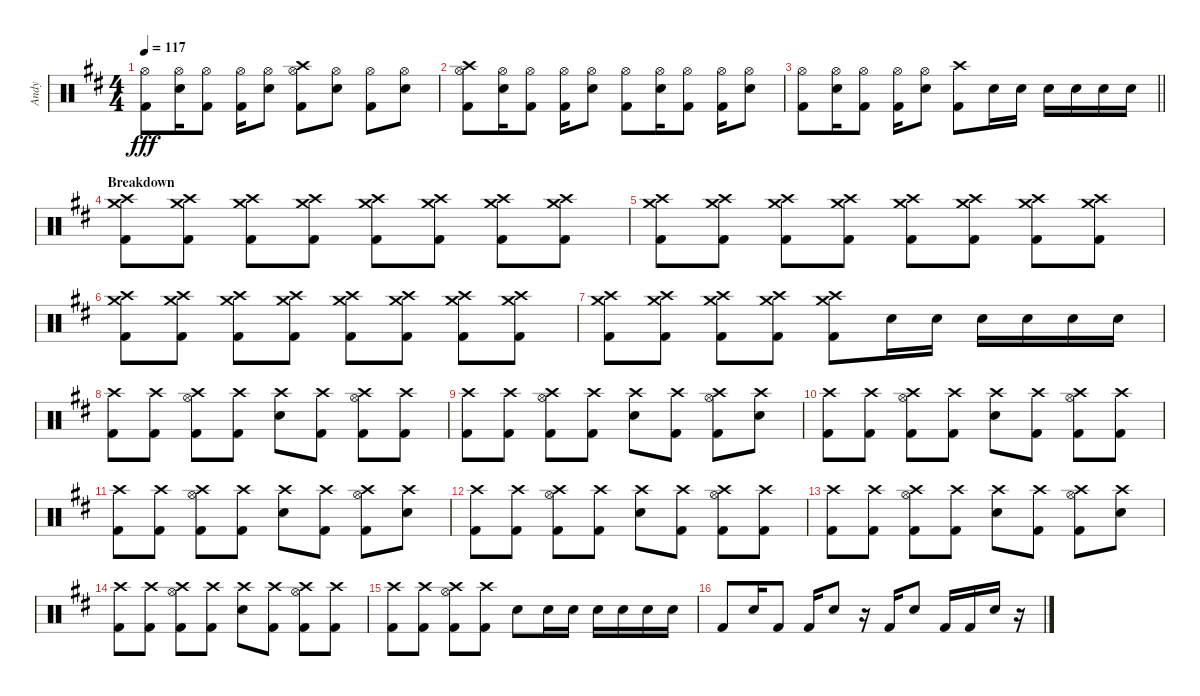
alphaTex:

\track ("Andy" "Andy") {instrument percussion}
\staff {score}
\articulation defaults
\ts (4 4)
\tempo 117
\clef neutral
\ks d
("Hi-Hat (open)" "Kick (hit) 2").8{dy fff} ("Hi-Hat (open)" "Electric Snare (hit)").16 ("Hi-Hat (open)" "Kick (hit) 2").8 ("Hi-Hat (open)" "Kick (hit) 2").16 ("Hi-Hat (open)" "Electric Snare (hit)").8 ("Crash high (hit)" "Hi-Hat (open)" "Kick (hit) 2").8 ("Hi-Hat (open)" "Electric Snare (hit)").8 ("Hi-Hat (open)" "Kick (hit) 2").8 ("Hi-Hat (open)" "Electric Snare (hit)").8 |
("Crash high (hit)" "Hi-Hat (open)" "Kick (hit) 2").8 ("Hi-Hat (open)" "Electric Snare (hit)").16 ("Hi-Hat (open)" "Kick (hit) 2").8 ("Hi-Hat (open)" "Kick (hit) 2").16 ("Hi-Hat (open)" "Electric Snare (hit)").8 ("Hi-Hat (open)" "Kick (hit) 2").8 ("Hi-Hat (open)" "Electric Snare (hit)").16 ("Hi-Hat (open)" "Kick (hit) 2").8 ("Hi-Hat (open)" "Kick (hit) 2").16 ("Hi-Hat (open)" "Electric Snare (hit)").8 |
\barLineRight lightlight
("Hi-Hat (open)" "Kick (hit) 2").8 ("Hi-Hat (open)" "Electric Snare (hit)").16 ("Hi-Hat (open)" "Kick (hit) 2").8 ("Hi-Hat (open)" "Kick (hit) 2").16 ("Hi-Hat (open)" "Electric Snare (hit)").8 ("Crash high (hit)" "Kick (hit) 2").8 "Electric Snare (hit)".16 "Electric Snare (hit)".16 "Electric Snare (hit)".16 "Electric Snare (hit)".16 "Electric Snare (hit)".16 "Electric Snare (hit)".16 |
\section ("" "Breakdown")
("Crash high (hit)" "Crash medium (hit)" "Kick (hit) 2").8 ("Crash high (hit)" "Crash medium (hit)" "Kick (hit) 2").8 ("Crash high (hit)" "Crash medium (hit)" "Kick (hit) 2").8 ("Crash high (hit)" "Crash medium (hit)" "Kick (hit) 2").8 ("Crash high (hit)" "Crash medium (hit)" "Kick (hit) 2").8 ("Crash high (hit)" "Crash medium (hit)" "Kick (hit) 2").8 ("Crash high (hit)" "Crash medium (hit)" "Kick (hit) 2").8 ("Crash high (hit)" "Crash medium (hit)" "Kick (hit) 2").8 |
("Crash high (hit)" "Crash medium (hit)" "Kick (hit) 2").8 ("Crash high (hit)" "Crash medium (hit)" "Kick (hit) 2").8 ("Crash high (hit)" "Crash medium (hit)" "Kick (hit) 2").8 ("Crash high (hit)" "Crash medium (hit)" "Kick (hit) 2").8 ("Crash high (hit)" "Crash medium (hit)" "Kick (hit) 2").8 ("Crash high (hit)" "Crash medium (hit)" "Kick (hit) 2").8 ("Crash high (hit)" "Crash medium (hit)" "Kick (hit) 2").8 ("Crash high (hit)" "Crash medium (hit)" "Kick (hit) 2").8 |
("Crash high (hit)" "Crash medium (hit)" "Kick (hit) 2").8 ("Crash high (hit)" "Crash medium (hit)" "Kick (hit) 2").8 ("Crash high (hit)" "Crash medium (hit)" "Kick (hit) 2").8 ("Crash high (hit)" "Crash medium (hit)" "Kick (hit) 2").8 ("Crash high (hit)" "Crash medium (hit)" "Kick (hit) 2").8 ("Crash high (hit)" "Crash medium (hit)" "Kick (hit) 2").8 ("Crash high (hit)" "Crash medium (hit)" "Kick (hit) 2").8 ("Crash high (hit)" "Crash medium (hit)" "Kick (hit) 2").8 |
("Crash high (hit)" "Crash medium (hit)" "Kick (hit) 2").8 ("Crash high (hit)" "Crash medium (hit)" "Kick (hit) 2").8 ("Crash high (hit)" "Crash medium (hit)" "Kick (hit) 2").8 ("Crash high (hit)" "Crash medium (hit)" "Kick (hit) 2").8 ("Crash high (hit)" "Crash medium (hit)" "Kick (hit) 2").8 "Electric Snare (hit)".16 "Electric Snare (hit)".16 "Electric Snare (hit)".16 "Electric Snare (hit)".16 "Electric Snare (hit)".16 "Electric Snare (hit)".16 |
("Crash high (hit)" "Kick (hit) 2").8 ("Crash high (hit)" "Kick (hit) 2").8 ("Crash high (hit)" "Hi-Hat (open)" "Kick (hit) 2").8 ("Crash high (hit)" "Kick (hit) 2").8 ("Crash high (hit)" "Electric Snare (hit)").8 ("Crash high (hit)" "Kick (hit) 2").8 ("Crash high (hit)" "Hi-Hat (open)" "Kick (hit) 2").8 ("Crash high (hit)" "Kick (hit) 2").8 |
("Crash high (hit)" "Kick (hit) 2").8 ("Crash high (hit)" "Kick (hit) 2").8 ("Crash high (hit)" "Hi-Hat (open)" "Kick (hit) 2").8 ("Crash high (hit)" "Kick (hit) 2").8 ("Crash high (hit)" "Electric Snare (hit)").8 ("Crash high (hit)" "Kick (hit) 2").8 ("Crash high (hit)" "Hi-Hat (open)" "Kick (hit) 2").8 ("Crash high (hit)" "Electric Snare (hit)").8 |
("Crash high (hit)" "Kick (hit) 2").8 ("Crash high (hit)" "Kick (hit) 2").8 ("Crash high (hit)" "Hi-Hat (open)" "Kick (hit) 2").8 ("Crash high (hit)" "Kick (hit) 2").8 ("Crash high (hit)" "Electric Snare (hit)").8 ("Crash high (hit)" "Kick (hit) 2").8 ("Crash high (hit)" "Hi-Hat (open)" "Kick (hit) 2").8 ("Crash high (hit)" "Kick (hit) 2").8 |
("Crash high (hit)" "Kick (hit) 2").8 ("Crash high (hit)" "Kick (hit) 2").8 ("Crash high (hit)" "Hi-Hat (open)" "Kick (hit) 2").8 ("Crash high (hit)" "Kick (hit) 2").8 ("Crash high (hit)" "Electric Snare (hit)").8 ("Crash high (hit)" "Kick (hit) 2").8 ("Crash high (hit)" "Hi-Hat (open)" "Kick (hit) 2").8 ("Crash high (hit)" "Electric Snare (hit)").8 |
("Crash high (hit)" "Kick (hit) 2").8 ("Crash high (hit)" "Kick (hit) 2").8 ("Crash high (hit)" "Hi-Hat (open)" "Kick (hit) 2").8 ("Crash high (hit)" "Kick (hit) 2").8 ("Crash high (hit)" "Electric Snare (hit)").8 ("Crash high (hit)" "Kick (hit) 2").8 ("Crash high (hit)" "Hi-Hat (open)" "Kick (hit) 2").8 ("Crash high (hit)" "Kick (hit) 2").8 |
("Crash high (hit)" "Kick (hit) 2").8 ("Crash high (hit)" "Kick (hit) 2").8 ("Crash high (hit)" "Hi-Hat (open)" "Kick (hit) 2").8 ("Crash high (hit)" "Kick (hit) 2").8 ("Crash high (hit)" "Electric Snare (hit)").8 ("Crash high (hit)" "Kick (hit) 2").8 ("Crash high (hit)" "Hi-Hat (open)" "Kick (hit) 2").8 ("Crash high (hit)" "Electric Snare (hit)").8 |
("Crash high (hit)" "Kick (hit) 2").8 ("Crash high (hit)" "Kick (hit) 2").8 ("Crash high (hit)" "Hi-Hat (open)" "Kick (hit) 2").8 ("Crash high (hit)" "Kick (hit) 2").8 ("Crash high (hit)" "Electric Snare (hit)").8 ("Crash high (hit)" "Kick (hit) 2").8 ("Crash high (hit)" "Hi-Hat (open)" "Kick (hit) 2").8 ("Crash high (hit)" "Kick (hit) 2").8 |
("Crash high (hit)" "Kick (hit) 2").8 ("Crash high (hit)" "Kick (hit) 2").8 ("Crash high (hit)" "Hi-Hat (open)" "Kick (hit) 2").8 ("Crash high (hit)" "Kick (hit) 2").8 "Electric Snare (hit)".8 "Electric Snare (hit)".16 "Electric Snare (hit)".16 "Electric Snare (hit)".16 "Electric Snare (hit)".16 "Electric Snare (hit)".16 "Electric Snare (hit)".16 |
"Kick (hit) 2".8 "Electric Snare (hit)".16 "Kick (hit) 2".8 "Kick (hit) 2".16 "Electric Snare (hit)".8 r.16 "Kick (hit) 2".16 "Electric Snare (hit)".8 "Kick (hit) 2".16 "Kick (hit) 2".16 "Electric Snare (hit)".16 r.16
